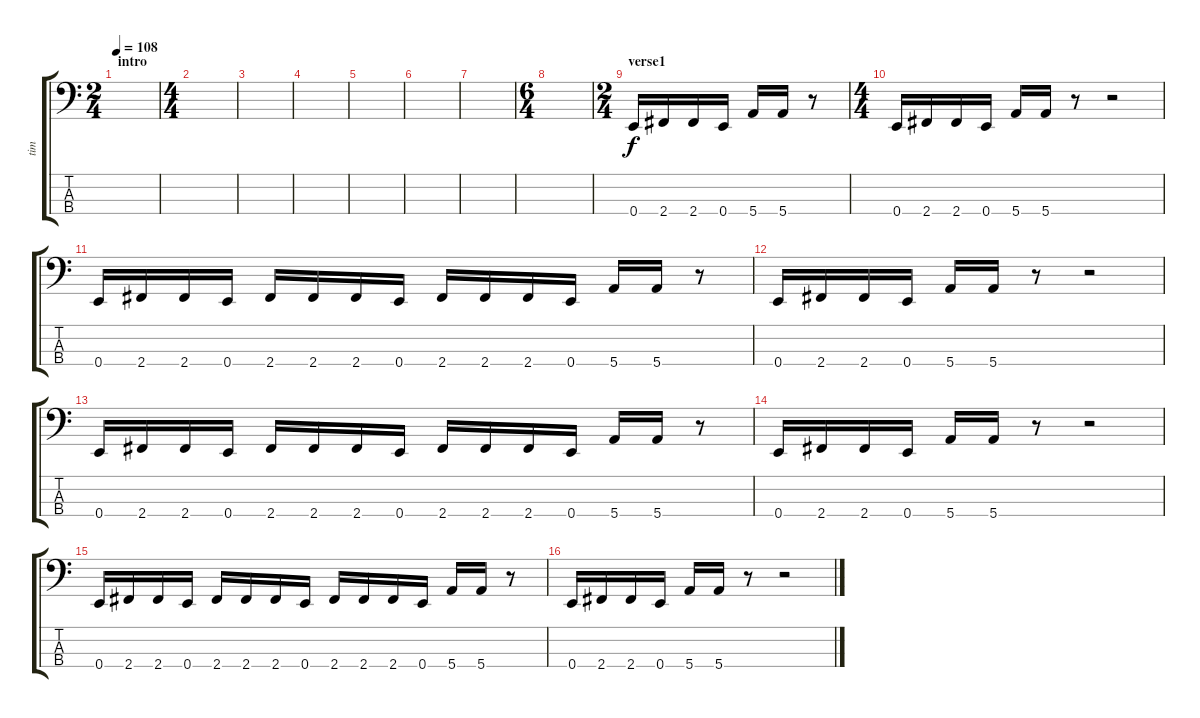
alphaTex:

\track ("tim" "tim") {instrument electricbassfinger}
\staff {score tabs}
\tuning (G2 D2 A1 E1) {hide}
\ts (2 4)
\section ("" "intro")
\tempo 108
\clef f4
\ks c
|
\ts (4 4)
|
|
|
|
|
|
\ts (6 4)
|
\ts (2 4)
\section ("" "verse1")
0.4.16 2.4.16 2.4.16 0.4.16 5.4.16 5.4.16 r.8 |
\ts (4 4)
0.4.16 2.4.16 2.4.16 0.4.16 5.4.16 5.4.16 r.8 r.2 |
0.4.16 2.4.16 2.4.16 0.4.16 2.4.16 2.4.16 2.4.16 0.4.16 2.4.16 2.4.16 2.4.16 0.4.16 5.4.16 5.4.16 r.8 |
0.4.16 2.4.16 2.4.16 0.4.16 5.4.16 5.4.16 r.8 r.2 |
0.4.16 2.4.16 2.4.16 0.4.16 2.4.16 2.4.16 2.4.16 0.4.16 2.4.16 2.4.16 2.4.16 0.4.16 5.4.16 5.4.16 r.8 |
0.4.16 2.4.16 2.4.16 0.4.16 5.4.16 5.4.16 r.8 r.2 |
0.4.16 2.4.16 2.4.16 0.4.16 2.4.16 2.4.16 2.4.16 0.4.16 2.4.16 2.4.16 2.4.16 0.4.16 5.4.16 5.4.16 r.8 |
0.4.16 2.4.16 2.4.16 0.4.16 5.4.16 5.4.16 r.8 r.2
